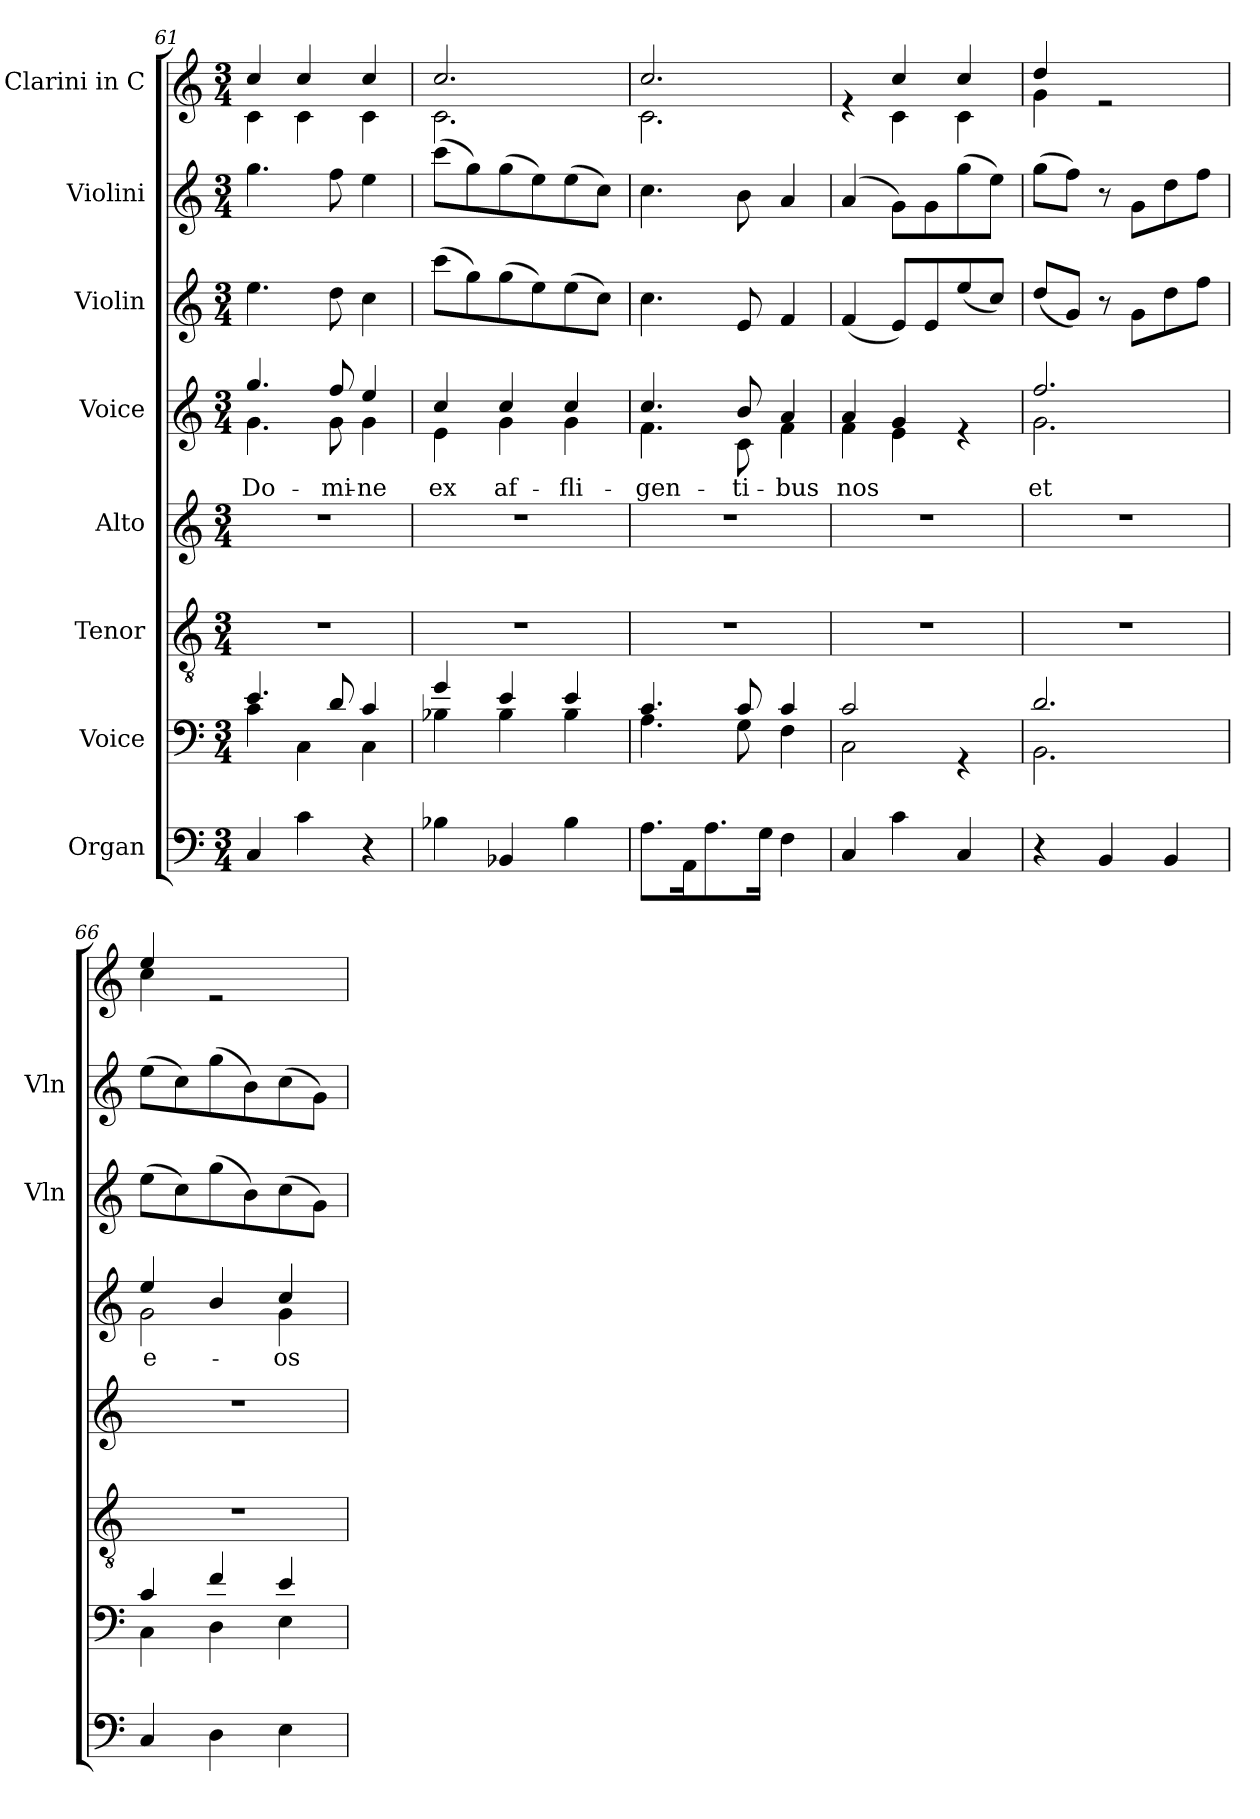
**kern	**kern	**kern	**kern	**kern	**text	**kern	**kern	**kern
*part8	*part7	*part6	*part5	*part4	*part4	*part3	*part2	*part1
*staff8	*staff7	*staff6	*staff5	*staff4	*staff4	*staff3	*staff2	*staff1
*I"Organ	*I"Voice	*I"Tenor	*I"Alto	*I"Voice	*	*I"Violin	*I"Violini	*I"Clarini in C
*	*	*	*	*	*	*I'Vln	*I'Vln	*
*clefF4	*clefF4	*clefGv2	*clefG2	*clefG2	*	*clefG2	*clefG2	*clefG2
*k[]	*k[]	*k[]	*k[]	*k[]	*	*k[]	*k[]	*k[]
*M3/4	*M3/4	*M3/4	*M3/4	*M3/4	*	*M3/4	*M3/4	*M3/4
=61	=61	=61	=61	=61	=61	=61	=61	=61
*	*^	*	*	*	*	*	*	*
!	!	!	!	!	!	!LO:LY:b	!	!	!
*	*	*	*	*	*^	*	*	*	*^
4C/	4.e/	4c\	2.r	2.r	4.gg/	4.g\	Do-	4.ee\	4.gg\	4cc/	4c\
4c\	.	4C\	.	.	.	.	.	.	.	4cc/	4c\
!	!	!	!	!	!	!	!LO:LY:b	!	!	!	!
.	8d/	.	.	.	8ff/	8g\	-mi-	8dd\	8ff\	.	.
!	!	!	!	!	!	!	!LO:LY:b	!	!	!	!
4r	4c/	4C\	.	.	4ee/	4g\	-ne	4cc\	4ee\	4cc/	4c\
!!LO:LB:g=z	!!
=62	=62	=62	=62	=62	=62	=62	=62	=62	=62	=62	=62
!	!	!	!	!	!	!	!LO:LY:b	!	!	!	!
4B-X\	4g/	4B-X\	2.r	2.r	4cc/	4e\	ex	(8ccc\L	(8ccc\L	2.cc/	2.c\
.	.	.	.	.	.	.	.	8gg\)	8gg\)	.	.
!	!	!	!	!	!	!	!LO:LY:b	!	!	!	!
4BB-X/	4e/	4B-\	.	.	4cc/	4g\	af-	(8gg\	(8gg\	.	.
.	.	.	.	.	.	.	.	8ee\)	8ee\)	.	.
!	!	!	!	!	!	!	!LO:LY:b	!	!	!	!
4B-\	4e/	4B-\	.	.	4cc/	4g\	-fli-	(8ee\	(8ee\	.	.
.	.	.	.	.	.	.	.	8cc\J)	8cc\J)	.	.
=63	=63	=63	=63	=63	=63	=63	=63	=63	=63	=63	=63
!	!	!	!	!	!	!	!LO:LY:b	!	!	!	!
8.A\L	4.c/	4.A\	2.r	2.r	4.cc/	4.f\	-gen-	4.cc\	4.cc\	2.cc/	2.c\
16AA\K	.	.	.	.	.	.	.	.	.	.	.
8.A\	.	.	.	.	.	.	.	.	.	.	.
!	!	!	!	!	!	!	!LO:LY:b	!	!	!	!
.	8c/	8G\	.	.	8b/	8c\	-ti-	8e/	8b\	.	.
16G\Jk	.	.	.	.	.	.	.	.	.	.	.
!	!	!	!	!	!	!	!LO:LY:b	!	!	!	!
4F\	4c/	4F\	.	.	4a/	4f\	-bus	4f/	4a/	.	.
=64	=64	=64	=64	=64	=64	=64	=64	=64	=64	=64	=64
!	!	!	!	!	!	!	!LO:LY:b	!	!	!	!
4C/	2c/	2C\	2.r	2.r	4a/	4f\	nos	(4f/	(4a/	4re	4ryy
4c\	.	.	.	.	4g/	4e\	.	8e/L)	8g\L)	4cc/	4c\
.	.	.	.	.	.	.	.	8e/	8g\	.	.
4C/	4rGG	4ryy	.	.	4re	4ryy	.	(8ee/	(8gg\	4cc/	4c\
.	.	.	.	.	.	.	.	8cc/J)	8ee\J)	.	.
=65	=65	=65	=65	=65	=65	=65	=65	=65	=65	=65	=65
!	!	!	!	!	!	!	!LO:LY:b	!	!	!	!
4r	2.d/	2.BB\	2.r	2.r	2.ff/	2.g\	et	(8dd/L	(8gg\L	4dd/	4g\
.	.	.	.	.	.	.	.	8g/J)	8ff\J)	.	.
4BB/	.	.	.	.	.	.	.	8r	8r	2re	2ryy
.	.	.	.	.	.	.	.	8g\L	8g\L	.	.
4BB/	.	.	.	.	.	.	.	8dd\	8dd\	.	.
.	.	.	.	.	.	.	.	8ff\J	8ff\J	.	.
=66	=66	=66	=66	=66	=66	=66	=66	=66	=66	=66	=66
!	!	!	!	!	!	!	!LO:LY:b	!	!	!	!
4C/	4c/	4C\	2.r	2.r	4ee/	2g\	e-	(8ee\L	(8ee\L	4ee/	4cc\
.	.	.	.	.	.	.	.	8cc\)	8cc\)	.	.
4D\	4f/	4D\	.	.	4b/	.	.	(8gg\	(8gg\	2re	2ryy
.	.	.	.	.	.	.	.	8b\)	8b\)	.	.
!	!	!	!	!	!	!	!LO:LY:b	!	!	!	!
4E\	4e/	4E\	.	.	4cc/	4g\	-os	(8cc\	(8cc\	.	.
.	.	.	.	.	.	.	.	8g\J)	8g\J)	.	.
*	*v	*v	*	*	*v	*v	*	*	*	*v	*v
=	=	=	=	=	=	=	=	=
*-	*-	*-	*-	*-	*-	*-	*-	*-
